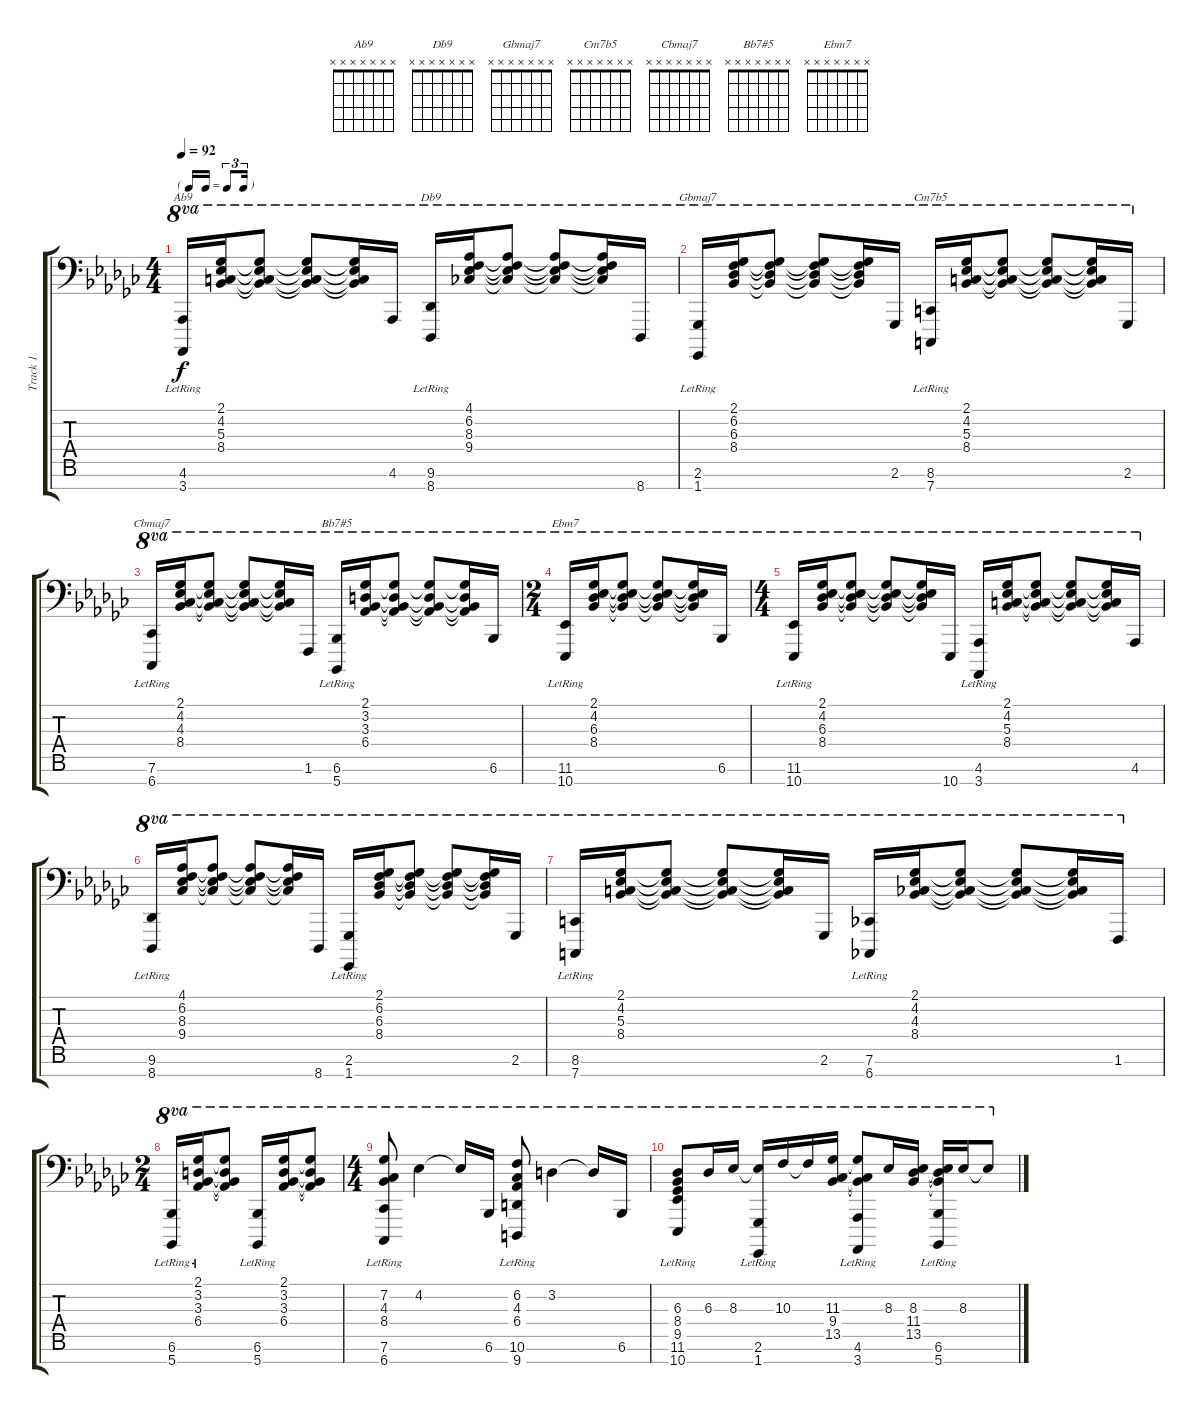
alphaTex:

\track ("Track 1" "Track 1") {instrument acousticgrandpiano}
\staff {score tabs}
\tuning (E4 B3 G3 D3 A2 E2 F1) {hide}
\chord ("Ab9" x x x x x x x)
\chord ("Db9" x x x x x x x)
\chord ("Gbmaj7" x x x x x x x)
\chord ("Cm7b5" x x x x x x x)
\chord ("Cbmaj7" x x x x x x x)
\chord ("Bb7#5" x x x x x x x)
\chord ("Ebm7" x x x x x x x)
\ts (4 4)
\tf triplet16th
\tempo 92
\clef f4
\ks ebminor
(4.6{lr} 3.7{lr}).16{ch "Ab9" ot 8va dy f} (2.1 4.2 5.3 8.4).16{ot 8va} (2.1{t} 4.2{t} 5.3{t} 8.4{t}).8{ot 8va} (2.1{t} 4.2{t} 5.3{t} 8.4{t}).8{ot 8va} (2.1{t} 4.2{t} 5.3{t} 8.4{t}).16{ot 8va} 4.6.16{ot 8va} (9.6{lr} 8.7{lr}).16{ch "Db9" ot 8va} (4.1 6.2 8.3 9.4).16{ot 8va} (4.1{t} 6.2{t} 8.3{t} 9.4{t}).8{ot 8va} (4.1{t} 6.2{t} 8.3{t} 9.4{t}).8{ot 8va} (4.1{t} 6.2{t} 8.3{t} 9.4{t}).16{ot 8va} 8.7.16{ot 8va} |
(2.6{lr} 1.7{lr}).16{ch "Gbmaj7" ot 8va} (2.1 6.2 6.3 8.4).16{ot 8va} (2.1{t} 6.2{t} 6.3{t} 8.4{t}).8{ot 8va} (2.1{t} 6.2{t} 6.3{t} 8.4{t}).8{ot 8va} (2.1{t} 6.2{t} 6.3{t} 8.4{t}).16{ot 8va} 2.6.16{ot 8va} (8.6{lr} 7.7{lr}).16{ch "Cm7b5" ot 8va} (2.1 4.2 5.3 8.4).16{ot 8va} (2.1{t} 4.2{t} 5.3{t} 8.4{t}).8{ot 8va} (2.1{t} 4.2{t} 5.3{t} 8.4{t}).8{ot 8va} (2.1{t} 4.2{t} 5.3{t} 8.4{t}).16{ot 8va} 2.6.16{ot 8va} |
(7.6{lr} 6.7{lr}).16{ch "Cbmaj7" ot 8va} (2.1 4.2 4.3 8.4).16{ot 8va} (2.1{t} 4.2{t} 4.3{t} 8.4{t}).8{ot 8va} (2.1{t} 4.2{t} 4.3{t} 8.4{t}).8{ot 8va} (2.1{t} 4.2{t} 4.3{t} 8.4{t}).16{ot 8va} 1.6.16{ot 8va} (6.6{lr} 5.7{lr}).16{ch "Bb7#5" ot 8va} (2.1 3.2 3.3 6.4).16{ot 8va} (2.1{t} 3.2{t} 3.3{t} 6.4{t}).8{ot 8va} (2.1{t} 3.2{t} 3.3{t} 6.4{t}).8{ot 8va} (2.1{t} 3.2{t} 3.3{t} 6.4{t}).16{ot 8va} 6.6.16{ot 8va} |
\ts (2 4)
(11.6{lr} 10.7{lr}).16{ch "Ebm7" ot 8va} (2.1 4.2 6.3 8.4).16{ot 8va} (2.1{t} 4.2{t} 6.3{t} 8.4{t}).8{ot 8va} (2.1{t} 4.2{t} 6.3{t} 8.4{t}).8{ot 8va} (2.1{t} 4.2{t} 6.3{t} 8.4{t}).16{ot 8va} 6.6.16{ot 8va} |
\ts (4 4)
(11.6{lr} 10.7{lr}).16{ot 8va} (2.1 4.2 6.3 8.4).16{ot 8va} (2.1{t} 4.2{t} 6.3{t} 8.4{t}).8{ot 8va} (2.1{t} 4.2{t} 6.3{t} 8.4{t}).8{ot 8va} (2.1{t} 4.2{t} 6.3{t} 8.4{t}).16{ot 8va} 10.7.16{ot 8va} (4.6{lr} 3.7{lr}).16{ot 8va} (2.1 4.2 5.3 8.4).16{ot 8va} (2.1{t} 4.2{t} 5.3{t} 8.4{t}).8{ot 8va} (2.1{t} 4.2{t} 5.3{t} 8.4{t}).8{ot 8va} (2.1{t} 4.2{t} 5.3{t} 8.4{t}).16{ot 8va} 4.6.16{ot 8va} |
(9.6{lr} 8.7{lr}).16{ot 8va} (4.1 6.2 8.3 9.4).16{ot 8va} (4.1{t} 6.2{t} 8.3{t} 9.4{t}).8{ot 8va} (4.1{t} 6.2{t} 8.3{t} 9.4{t}).8{ot 8va} (4.1{t} 6.2{t} 8.3{t} 9.4{t}).16{ot 8va} 8.7.16{ot 8va} (2.6{lr} 1.7{lr}).16{ot 8va} (2.1 6.2 6.3 8.4).16{ot 8va} (2.1{t} 6.2{t} 6.3{t} 8.4{t}).8{ot 8va} (2.1{t} 6.2{t} 6.3{t} 8.4{t}).8{ot 8va} (2.1{t} 6.2{t} 6.3{t} 8.4{t}).16{ot 8va} 2.6.16{ot 8va} |
(8.6{lr} 7.7{lr}).16{ot 8va} (2.1 4.2 5.3 8.4).16{ot 8va} (2.1{t} 4.2{t} 5.3{t} 8.4{t}).8{ot 8va} (2.1{t} 4.2{t} 5.3{t} 8.4{t}).8{ot 8va} (2.1{t} 4.2{t} 5.3{t} 8.4{t}).16{ot 8va} 2.6.16{ot 8va} (7.6{lr} 6.7{lr}).16{ot 8va} (2.1 4.2 4.3 8.4).16{ot 8va} (2.1{t} 4.2{t} 4.3{t} 8.4{t}).8{ot 8va} (2.1{t} 4.2{t} 4.3{t} 8.4{t}).8{ot 8va} (2.1{t} 4.2{t} 4.3{t} 8.4{t}).16{ot 8va} 1.6.16{ot 8va} |
\ts (2 4)
(6.6{lr} 5.7{lr}).16{ot 8va} (2.1{lr} 3.2{lr} 3.3{lr} 6.4{lr}).16{ot 8va} (2.1{t} 3.2{t} 3.3{t} 6.4{t}).8{ot 8va} (6.6{lr} 5.7).16{ot 8va} (2.1 3.2 3.3 6.4).16{ot 8va} (2.1{t} 3.2{t} 3.3{t} 6.4{t}).8{ot 8va} |
\ts (4 4)
(7.2{lr} 4.3{lr} 8.4{lr} 7.6{lr} 6.7{lr}).8{ot 8va} 4.2.4{ot 8va} 4.2{t}.16{ot 8va} 6.6.16{ot 8va} (6.2{lr} 4.3{lr} 6.4{lr} 10.6{lr} 9.7{lr}).8{ot 8va} 3.2.4{ot 8va} 3.2{t}.16{ot 8va} 6.6.16{ot 8va} |
(6.3 8.4 9.5 11.6{lr} 10.7{lr}).8{ot 8va} 6.3.16{ot 8va} 8.3.16{ot 8va} (8.3{t} 2.6{lr} 1.7{lr}).16{ot 8va} 10.3.16{ot 8va} 10.3{t}.16{ot 8va} (11.3 9.4 13.5).16{ot 8va} (11.3{t} 9.4{t} 13.5{t} 4.6{lr} 3.7{lr}).8{ot 8va} 8.3.16{ot 8va} (8.3 11.4 13.5).16{ot 8va} (8.3{t} 11.4{t} 13.5{t} 6.6{lr} 5.7{lr}).16{ot 8va} 8.3.16{ot 8va} 8.3{t}.8{ot 8va}
